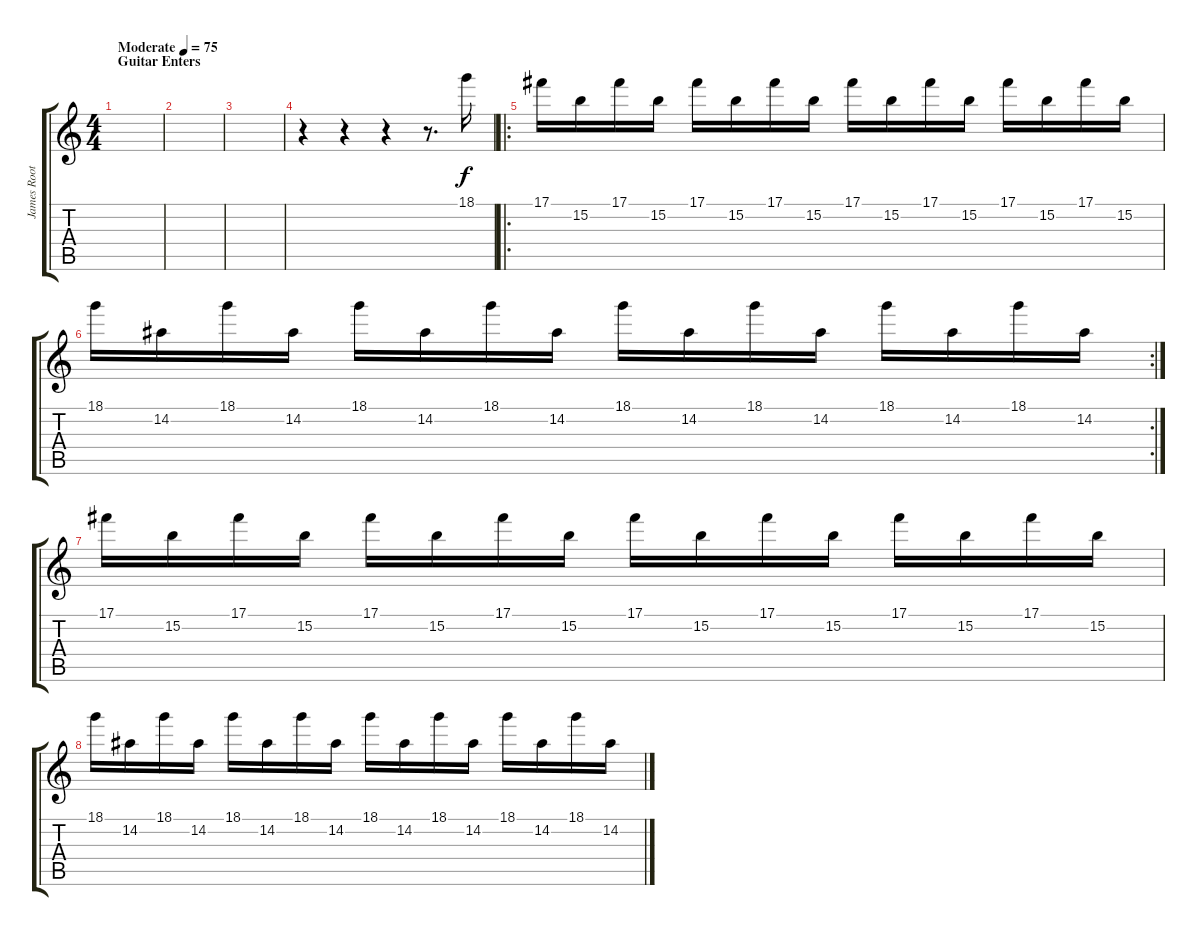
\track ("James Root" "James Root") {instrument overdrivenguitar}
\staff {score tabs}
\tuning (Db4 Ab3 E3 B2 Gb2 B1) {hide}
\ts (4 4)
\section ("" "Guitar Enters")
\tempo (75 "Moderate")
\clef g2
\ks c
|
|
|
r.4 r.4 r.4 r.8{d} 18.1.16 |
\ro
17.1.16 15.2.16 17.1.16 15.2.16 17.1.16 15.2.16 17.1.16 15.2.16 17.1.16 15.2.16 17.1.16 15.2.16 17.1.16 15.2.16 17.1.16 15.2.16 |
\rc 2
18.1.16 14.2.16 18.1.16 14.2.16 18.1.16 14.2.16 18.1.16 14.2.16 18.1.16 14.2.16 18.1.16 14.2.16 18.1.16 14.2.16 18.1.16 14.2.16 |
17.1.16 15.2.16 17.1.16 15.2.16 17.1.16 15.2.16 17.1.16 15.2.16 17.1.16 15.2.16 17.1.16 15.2.16 17.1.16 15.2.16 17.1.16 15.2.16 |
18.1.16 14.2.16 18.1.16 14.2.16 18.1.16 14.2.16 18.1.16 14.2.16 18.1.16 14.2.16 18.1.16 14.2.16 18.1.16 14.2.16 18.1.16 14.2.16
